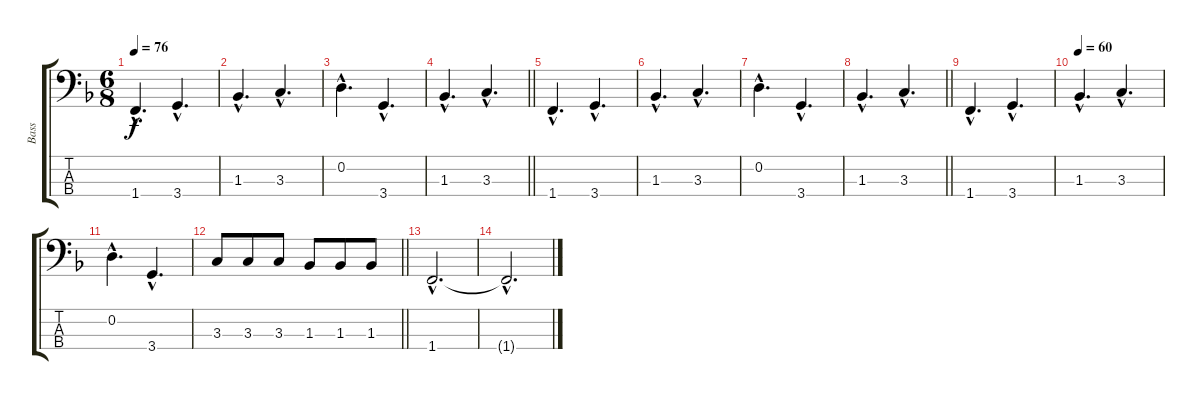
\track ("Bass" "Bass") {instrument electricbassfinger}
\staff {score tabs}
\tuning (G2 D2 A1 E1) {hide}
\ts (6 8)
\tempo 76
\clef f4
\ks f
1.4{hac}.4{d dy f} 3.4{hac}.4{d} |
1.3{hac}.4{d} 3.3{hac}.4{d} |
0.2{hac}.4{d} 3.4{hac}.4{d} |
\barLineRight lightlight
1.3{hac}.4{d} 3.3{hac}.4{d} |
1.4{hac}.4{d} 3.4{hac}.4{d} |
1.3{hac}.4{d} 3.3{hac}.4{d} |
0.2{hac}.4{d} 3.4{hac}.4{d} |
\barLineRight lightlight
1.3{hac}.4{d} 3.3{hac}.4{d} |
1.4{hac}.4{d} 3.4{hac}.4{d} |
\tempo 60
1.3{hac}.4{d} 3.3{hac}.4{d} |
0.2{hac}.4{d} 3.4{hac}.4{d} |
\barLineRight lightlight
3.3.8 3.3.8 3.3.8 1.3.8 1.3.8 1.3.8 |
1.4{hac}.2{d} |
1.4{hac t}.2{d}
